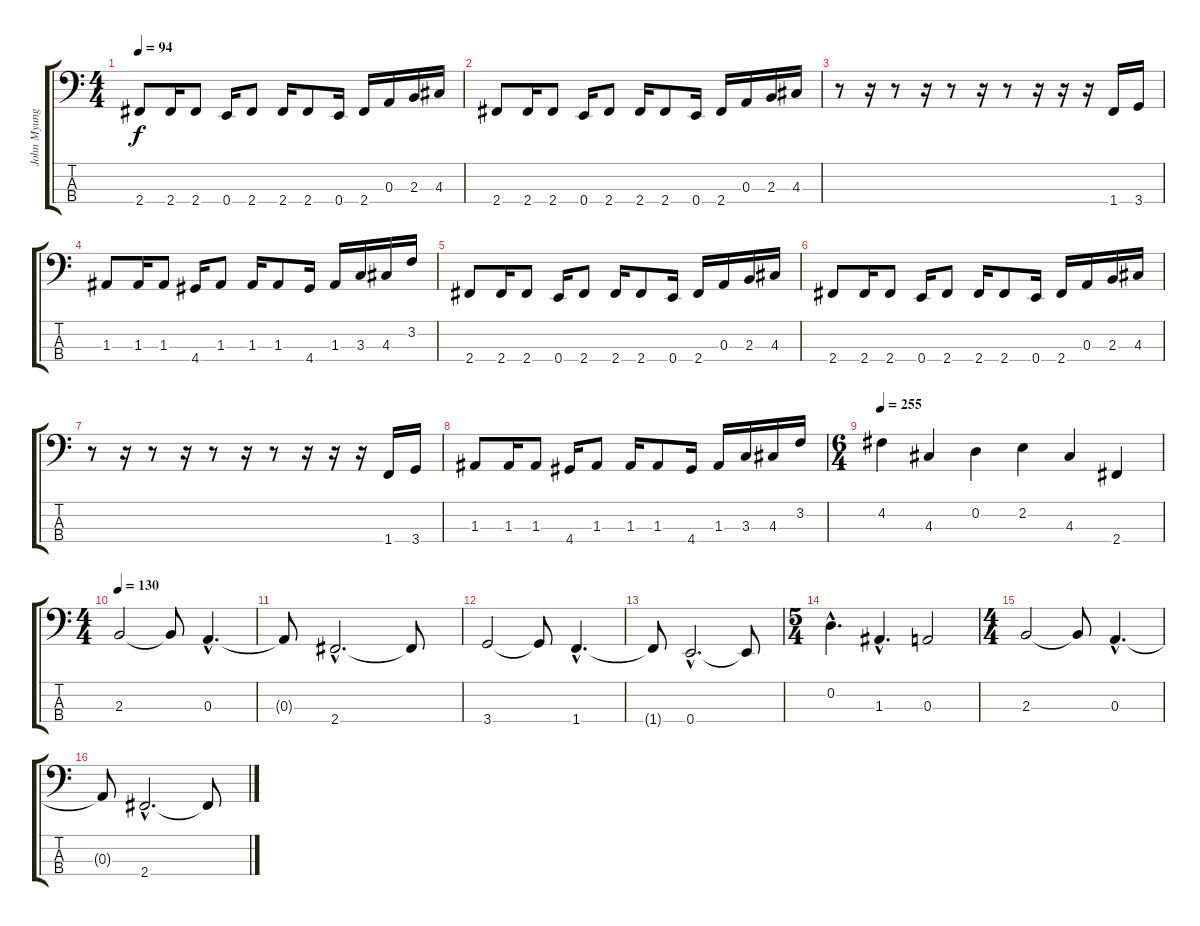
\track ("John Myung" "John Myung") {instrument electricbassfinger}
\staff {score tabs}
\tuning (G2 D2 A1 E1) {hide}
\ts (4 4)
\tempo 94
\clef f4
\ks c
2.4.8{dy f} 2.4.16 2.4.8 0.4.16 2.4.8 2.4.16 2.4.8 0.4.16 2.4.16 0.3.16 2.3.16 4.3.16 |
2.4.8 2.4.16 2.4.8 0.4.16 2.4.8 2.4.16 2.4.8 0.4.16 2.4.16 0.3.16 2.3.16 4.3.16 |
r.8 r.16 r.8 r.16 r.8 r.16 r.8 r.16 r.16 r.16 1.4.16 3.4.16 |
1.3.8 1.3.16 1.3.8 4.4.16 1.3.8 1.3.16 1.3.8 4.4.16 1.3.16 3.3.16 4.3.16 3.2.16 |
2.4.8 2.4.16 2.4.8 0.4.16 2.4.8 2.4.16 2.4.8 0.4.16 2.4.16 0.3.16 2.3.16 4.3.16 |
2.4.8 2.4.16 2.4.8 0.4.16 2.4.8 2.4.16 2.4.8 0.4.16 2.4.16 0.3.16 2.3.16 4.3.16 |
r.8 r.16 r.8 r.16 r.8 r.16 r.8 r.16 r.16 r.16 1.4.16 3.4.16 |
1.3.8 1.3.16 1.3.8 4.4.16 1.3.8 1.3.16 1.3.8 4.4.16 1.3.16 3.3.16 4.3.16 3.2.16 |
\ts (6 4)
\tempo 255
4.2.4 4.3.4 0.2.4 2.2.4 4.3.4 2.4.4 |
\ts (4 4)
\tempo 130
2.3.2 2.3{t}.8 0.3{hac}.4{d} |
0.3{t}.8 2.4{hac}.2{d} 2.4{t}.8 |
3.4.2 3.4{t}.8 1.4{hac}.4{d} |
1.4{t}.8 0.4{hac}.2{d} 0.4{t}.8 |
\ts (5 4)
0.2{hac}.4{d} 1.3{hac}.4{d} 0.3.2 |
\ts (4 4)
2.3.2 2.3{t}.8 0.3{hac}.4{d} |
0.3{t}.8 2.4{hac}.2{d} 2.4{t}.8
